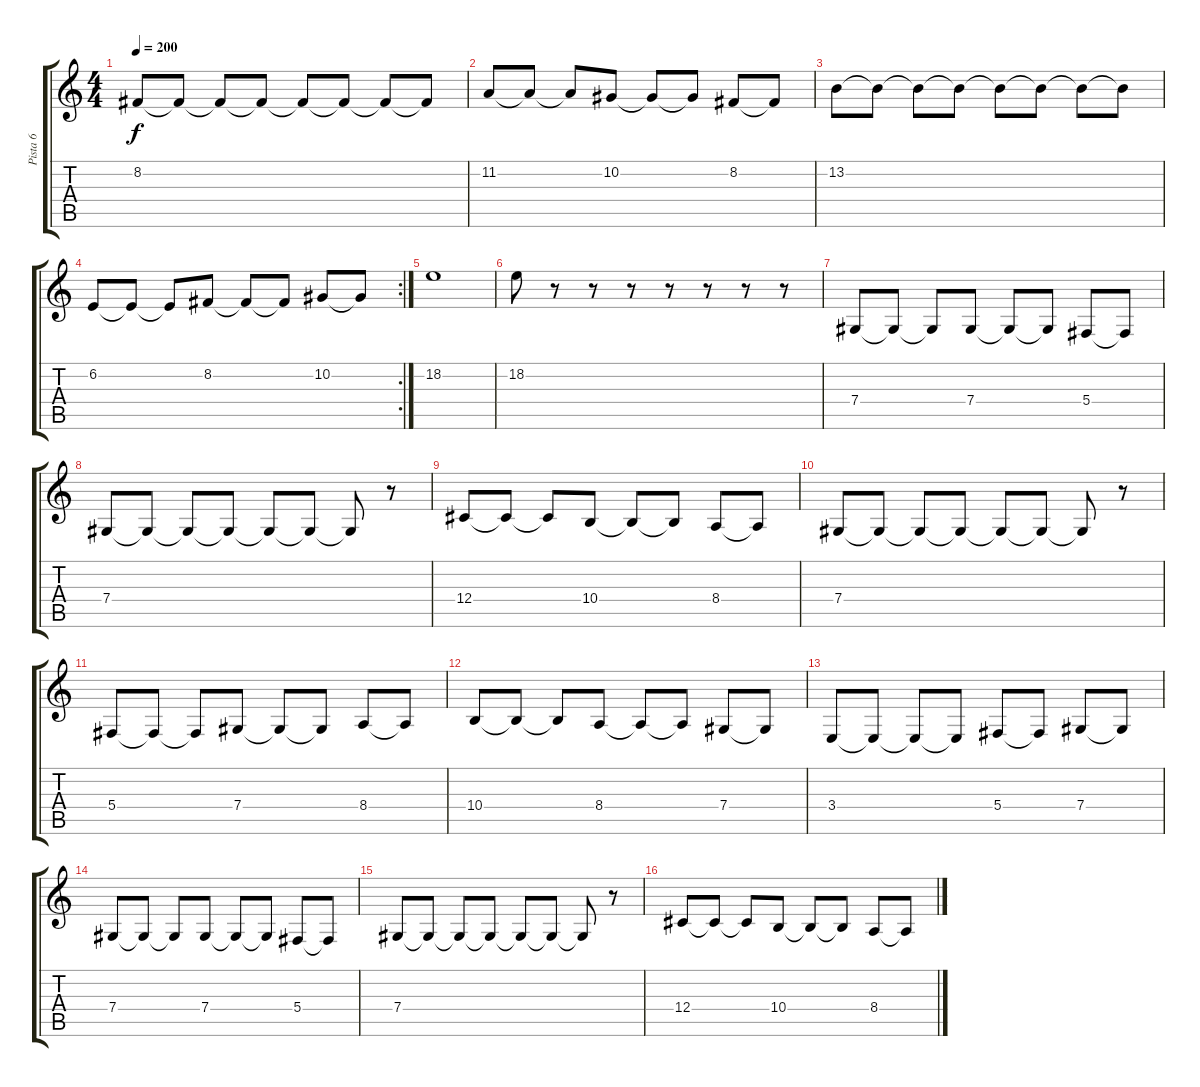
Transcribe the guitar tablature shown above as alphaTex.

\track ("Pista 6" "Pista 6") {instrument frenchhorn}
\staff {score tabs}
\tuning (Eb4 Bb3 Gb3 Db3 Ab2 Eb2) {hide}
\ts (4 4)
\tempo 200
\clef g2
\ks c
8.2.8{dy f} 8.2{t}.8 8.2{t}.8 8.2{t}.8 8.2{t}.8 8.2{t}.8 8.2{t}.8 8.2{t}.8 |
11.2.8 11.2{t}.8 11.2{t}.8 10.2.8 10.2{t}.8 10.2{t}.8 8.2.8 8.2{t}.8 |
13.2.8 13.2{t}.8 13.2{t}.8 13.2{t}.8 13.2{t}.8 13.2{t}.8 13.2{t}.8 13.2{t}.8 |
\rc 2
6.2.8 6.2{t}.8 6.2{t}.8 8.2.8 8.2{t}.8 8.2{t}.8 10.2.8 10.2{t}.8 |
18.2.1 |
18.2.8 r.8 r.8 r.8 r.8 r.8 r.8 r.8 |
7.4.8 7.4{t}.8 7.4{t}.8 7.4.8 7.4{t}.8 7.4{t}.8 5.4.8 5.4{t}.8 |
7.4.8 7.4{t}.8 7.4{t}.8 7.4{t}.8 7.4{t}.8 7.4{t}.8 7.4{t}.8 r.8 |
12.4.8 12.4{t}.8 12.4{t}.8 10.4.8 10.4{t}.8 10.4{t}.8 8.4.8 8.4{t}.8 |
7.4.8 7.4{t}.8 7.4{t}.8 7.4{t}.8 7.4{t}.8 7.4{t}.8 7.4{t}.8 r.8 |
5.4.8 5.4{t}.8 5.4{t}.8 7.4.8 7.4{t}.8 7.4{t}.8 8.4.8 8.4{t}.8 |
10.4.8 10.4{t}.8 10.4{t}.8 8.4.8 8.4{t}.8 8.4{t}.8 7.4.8 7.4{t}.8 |
3.4.8 3.4{t}.8 3.4{t}.8 3.4{t}.8 5.4.8 5.4{t}.8 7.4.8 7.4{t}.8 |
7.4.8 7.4{t}.8 7.4{t}.8 7.4.8 7.4{t}.8 7.4{t}.8 5.4.8 5.4{t}.8 |
7.4.8 7.4{t}.8 7.4{t}.8 7.4{t}.8 7.4{t}.8 7.4{t}.8 7.4{t}.8 r.8 |
12.4.8 12.4{t}.8 12.4{t}.8 10.4.8 10.4{t}.8 10.4{t}.8 8.4.8 8.4{t}.8
